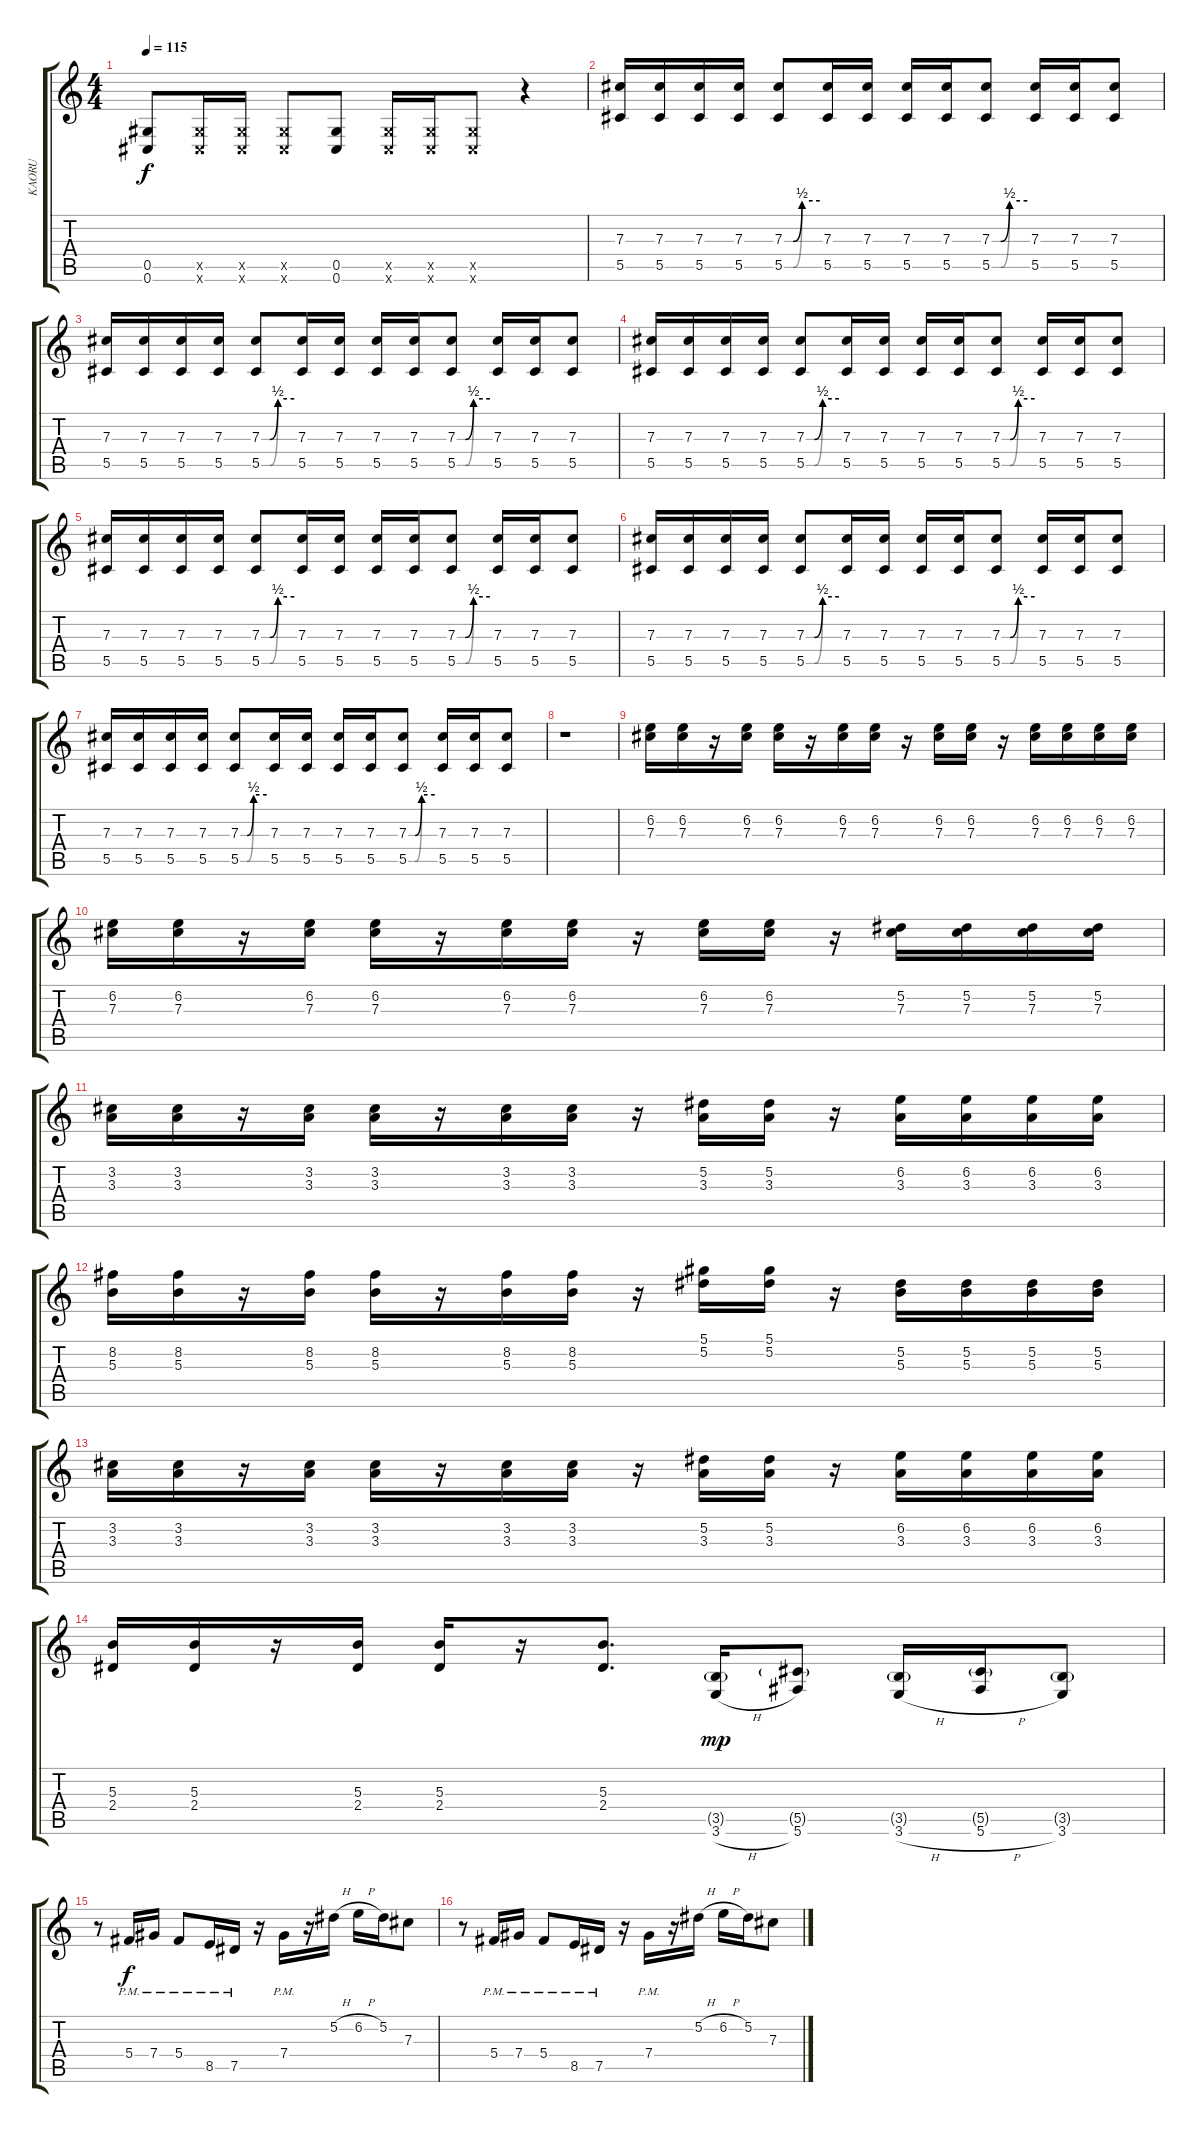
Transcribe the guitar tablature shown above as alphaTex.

\track ("KAORU" "KAORU") {instrument overdrivenguitar}
\staff {score tabs}
\tuning (Eb4 Bb3 Gb3 Db3 Ab2 Db2) {hide}
\ts (4 4)
\tempo 115
\clef g2
\ks c
(0.5 0.6).8{dy f} (0.5{x} 0.6{x}).16 (0.5{x} 0.6{x}).16 (0.5{x} 0.6{x}).8 (0.5 0.6).8 (0.5{x} 0.6{x}).16 (0.5{x} 0.6{x}).16 (0.5{x} 0.6{x}).8 r.4 |
(7.3 5.5).16 (7.3 5.5).16 (7.3 5.5).16 (7.3 5.5).16 (7.3{be (custom 0 0 15 0 30 2 60 2)} 5.5{be (custom 0 0 15 0 30 2 60 2)}).8 (7.3 5.5).16 (7.3 5.5).16 (7.3 5.5).16 (7.3 5.5).16 (7.3{be (custom 0 0 15 0 30 2 60 2)} 5.5{be (custom 0 0 15 0 30 2 60 2)}).8 (7.3 5.5).16 (7.3 5.5).16 (7.3 5.5).8 |
(7.3 5.5).16 (7.3 5.5).16 (7.3 5.5).16 (7.3 5.5).16 (7.3{be (custom 0 0 15 0 30 2 60 2)} 5.5{be (custom 0 0 15 0 30 2 60 2)}).8 (7.3 5.5).16 (7.3 5.5).16 (7.3 5.5).16 (7.3 5.5).16 (7.3{be (custom 0 0 15 0 30 2 60 2)} 5.5{be (custom 0 0 15 0 30 2 60 2)}).8 (7.3 5.5).16 (7.3 5.5).16 (7.3 5.5).8 |
(7.3 5.5).16 (7.3 5.5).16 (7.3 5.5).16 (7.3 5.5).16 (7.3{be (custom 0 0 15 0 30 2 60 2)} 5.5{be (custom 0 0 15 0 30 2 60 2)}).8 (7.3 5.5).16 (7.3 5.5).16 (7.3 5.5).16 (7.3 5.5).16 (7.3{be (custom 0 0 15 0 30 2 60 2)} 5.5{be (custom 0 0 15 0 30 2 60 2)}).8 (7.3 5.5).16 (7.3 5.5).16 (7.3 5.5).8 |
(7.3 5.5).16 (7.3 5.5).16 (7.3 5.5).16 (7.3 5.5).16 (7.3{be (custom 0 0 15 0 30 2 60 2)} 5.5{be (custom 0 0 15 0 30 2 60 2)}).8 (7.3 5.5).16 (7.3 5.5).16 (7.3 5.5).16 (7.3 5.5).16 (7.3{be (custom 0 0 15 0 30 2 60 2)} 5.5{be (custom 0 0 15 0 30 2 60 2)}).8 (7.3 5.5).16 (7.3 5.5).16 (7.3 5.5).8 |
(7.3 5.5).16 (7.3 5.5).16 (7.3 5.5).16 (7.3 5.5).16 (7.3{be (custom 0 0 15 0 30 2 60 2)} 5.5{be (custom 0 0 15 0 30 2 60 2)}).8 (7.3 5.5).16 (7.3 5.5).16 (7.3 5.5).16 (7.3 5.5).16 (7.3{be (custom 0 0 15 0 30 2 60 2)} 5.5{be (custom 0 0 15 0 30 2 60 2)}).8 (7.3 5.5).16 (7.3 5.5).16 (7.3 5.5).8 |
(7.3 5.5).16 (7.3 5.5).16 (7.3 5.5).16 (7.3 5.5).16 (7.3{be (custom 0 0 15 0 30 2 60 2)} 5.5{be (custom 0 0 15 0 30 2 60 2)}).8 (7.3 5.5).16 (7.3 5.5).16 (7.3 5.5).16 (7.3 5.5).16 (7.3{be (custom 0 0 15 0 30 2 60 2)} 5.5{be (custom 0 0 15 0 30 2 60 2)}).8 (7.3 5.5).16 (7.3 5.5).16 (7.3 5.5).8 |
r.1 |
(6.2 7.3).16 (6.2 7.3).16 r.16 (6.2 7.3).16 (6.2 7.3).16 r.16 (6.2 7.3).16 (6.2 7.3).16 r.16 (6.2 7.3).16 (6.2 7.3).16 r.16 (6.2 7.3).16 (6.2 7.3).16 (6.2 7.3).16 (6.2 7.3).16 |
(6.2 7.3).16 (6.2 7.3).16 r.16 (6.2 7.3).16 (6.2 7.3).16 r.16 (6.2 7.3).16 (6.2 7.3).16 r.16 (6.2 7.3).16 (6.2 7.3).16 r.16 (5.2 7.3).16 (5.2 7.3).16 (5.2 7.3).16 (5.2 7.3).16 |
(3.2 3.3).16 (3.2 3.3).16 r.16 (3.2 3.3).16 (3.2 3.3).16 r.16 (3.2 3.3).16 (3.2 3.3).16 r.16 (5.2 3.3).16 (5.2 3.3).16 r.16 (6.2 3.3).16 (6.2 3.3).16 (6.2 3.3).16 (6.2 3.3).16 |
(8.2 5.3).16 (8.2 5.3).16 r.16 (8.2 5.3).16 (8.2 5.3).16 r.16 (8.2 5.3).16 (8.2 5.3).16 r.16 (5.1 5.2).16 (5.1 5.2).16 r.16 (5.2 5.3).16 (5.2 5.3).16 (5.2 5.3).16 (5.2 5.3).16 |
(3.2 3.3).16 (3.2 3.3).16 r.16 (3.2 3.3).16 (3.2 3.3).16 r.16 (3.2 3.3).16 (3.2 3.3).16 r.16 (5.2 3.3).16 (5.2 3.3).16 r.16 (6.2 3.3).16 (6.2 3.3).16 (6.2 3.3).16 (6.2 3.3).16 |
(5.3 2.4).16 (5.3 2.4).16 r.16 (5.3 2.4).16 (5.3 2.4).16 r.16 (5.3 2.4).8{d} (3.5{g} 3.6{h}).16{dy mp} (5.5{g} 5.6).8 (3.5{g} 3.6{h}).16 (5.5{g} 5.6{h}).16 (3.5{g} 3.6).8 |
r.8 5.4{pm}.16{dy f} 7.4{pm}.16 5.4{pm}.8 8.5{pm}.16 7.5{pm}.16 r.16 7.4{pm}.16 r.16 5.2{h}.16 6.2{h}.16 5.2.16 7.3.8 |
r.8 5.4{pm}.16 7.4{pm}.16 5.4{pm}.8 8.5{pm}.16 7.5{pm}.16 r.16 7.4{pm}.16 r.16 5.2{h}.16 6.2{h}.16 5.2.16 7.3.8
